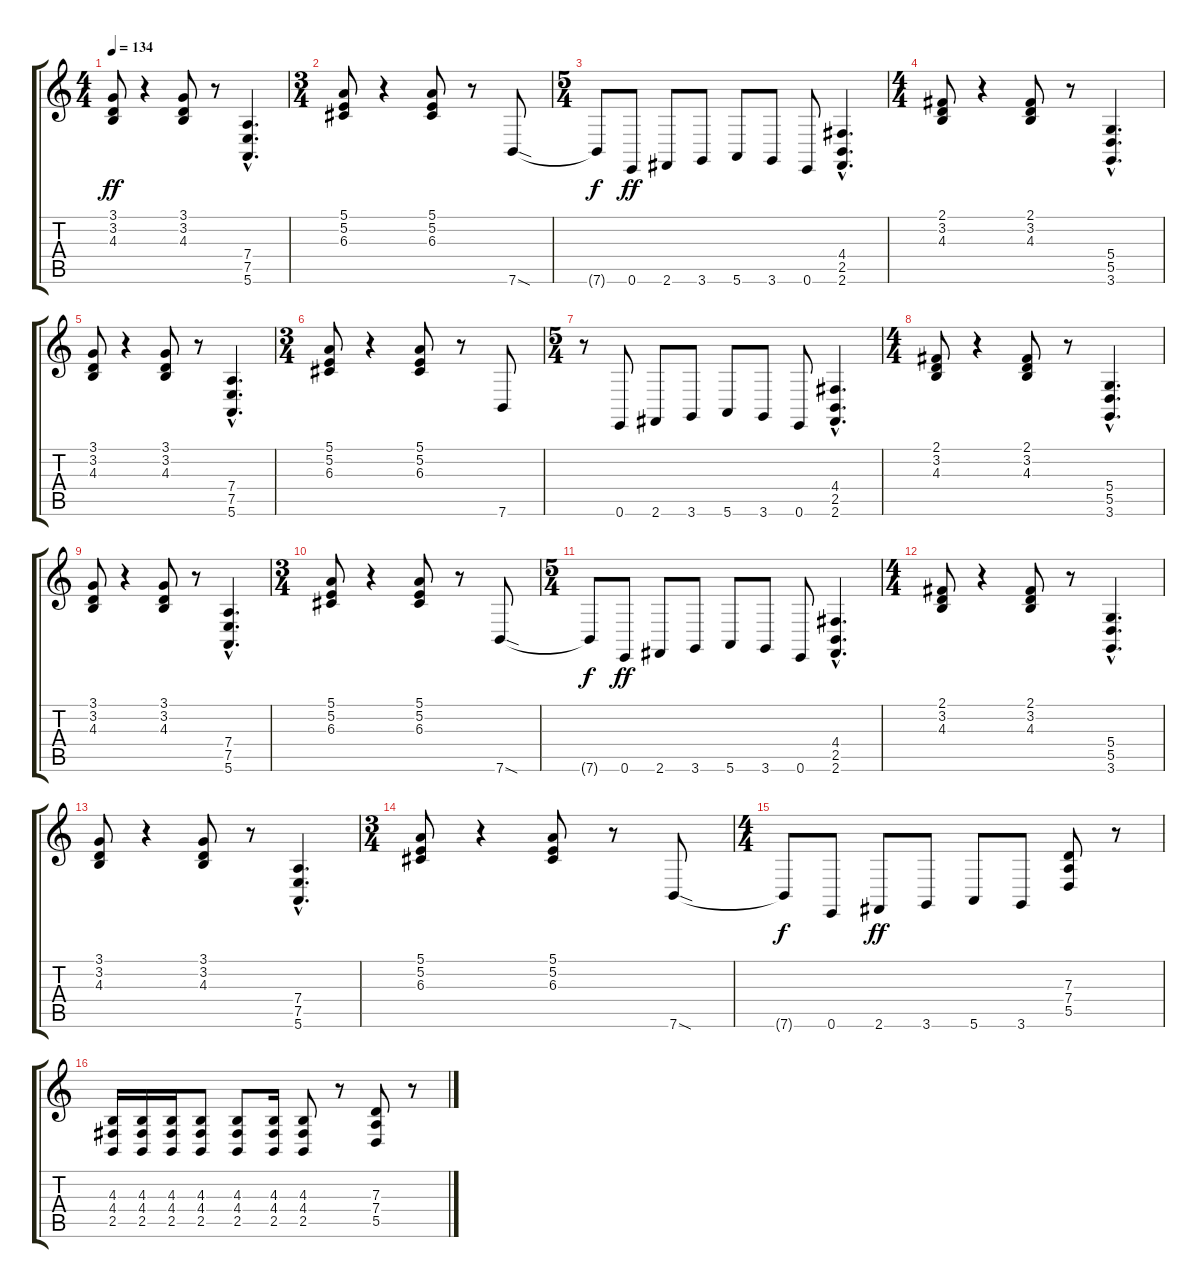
\track "" {instrument pad5bowed}
\staff {score tabs}
\tuning (E4 B3 G3 D3 A2 E2) {hide}
\ts (4 4)
\tempo 134
\clef g2
\ks c
(3.1 3.2 4.3).8{dy ff} r.4 (3.1 3.2 4.3).8 r.8 (7.4{hac} 7.5{hac} 5.6{hac}).4{d} |
\ts (3 4)
(5.1 5.2 6.3).8 r.4 (5.1 5.2 6.3).8 r.8 7.6{sod}.8 |
\ts (5 4)
7.6{t}.8{dy f} 0.6.8{dy ff} 2.6.8 3.6.8 5.6.8 3.6.8 0.6.8 (4.4{hac} 2.5{hac} 2.6{hac}).4{d} |
\ts (4 4)
(2.1 3.2 4.3).8 r.4 (2.1 3.2 4.3).8 r.8 (5.4{hac} 5.5{hac} 3.6{hac}).4{d} |
(3.1 3.2 4.3).8 r.4 (3.1 3.2 4.3).8 r.8 (7.4{hac} 7.5{hac} 5.6{hac}).4{d} |
\ts (3 4)
(5.1 5.2 6.3).8 r.4 (5.1 5.2 6.3).8 r.8 7.6.8 |
\ts (5 4)
r.8 0.6.8 2.6.8 3.6.8 5.6.8 3.6.8 0.6.8 (4.4{hac} 2.5{hac} 2.6{hac}).4{d} |
\ts (4 4)
(2.1 3.2 4.3).8 r.4 (2.1 3.2 4.3).8 r.8 (5.4{hac} 5.5{hac} 3.6{hac}).4{d} |
(3.1 3.2 4.3).8 r.4 (3.1 3.2 4.3).8 r.8 (7.4{hac} 7.5{hac} 5.6{hac}).4{d} |
\ts (3 4)
(5.1 5.2 6.3).8 r.4 (5.1 5.2 6.3).8 r.8 7.6{sod}.8 |
\ts (5 4)
7.6{t}.8{dy f} 0.6.8{dy ff} 2.6.8 3.6.8 5.6.8 3.6.8 0.6.8 (4.4{hac} 2.5{hac} 2.6{hac}).4{d} |
\ts (4 4)
(2.1 3.2 4.3).8 r.4 (2.1 3.2 4.3).8 r.8 (5.4{hac} 5.5{hac} 3.6{hac}).4{d} |
(3.1 3.2 4.3).8 r.4 (3.1 3.2 4.3).8 r.8 (7.4{hac} 7.5{hac} 5.6{hac}).4{d} |
\ts (3 4)
(5.1 5.2 6.3).8 r.4 (5.1 5.2 6.3).8 r.8 7.6{sod}.8 |
\ts (4 4)
7.6{t}.8{dy f} 0.6.8 2.6.8{dy ff} 3.6.8 5.6.8 3.6.8 (7.3 7.4 5.5).8 r.8 |
(4.3 4.4 2.5).16 (4.3 4.4 2.5).16 (4.3 4.4 2.5).16 (4.3 4.4 2.5).8 (4.3 4.4 2.5).8 (4.3 4.4 2.5).16 (4.3 4.4 2.5).8 r.8 (7.3 7.4 5.5).8 r.8
